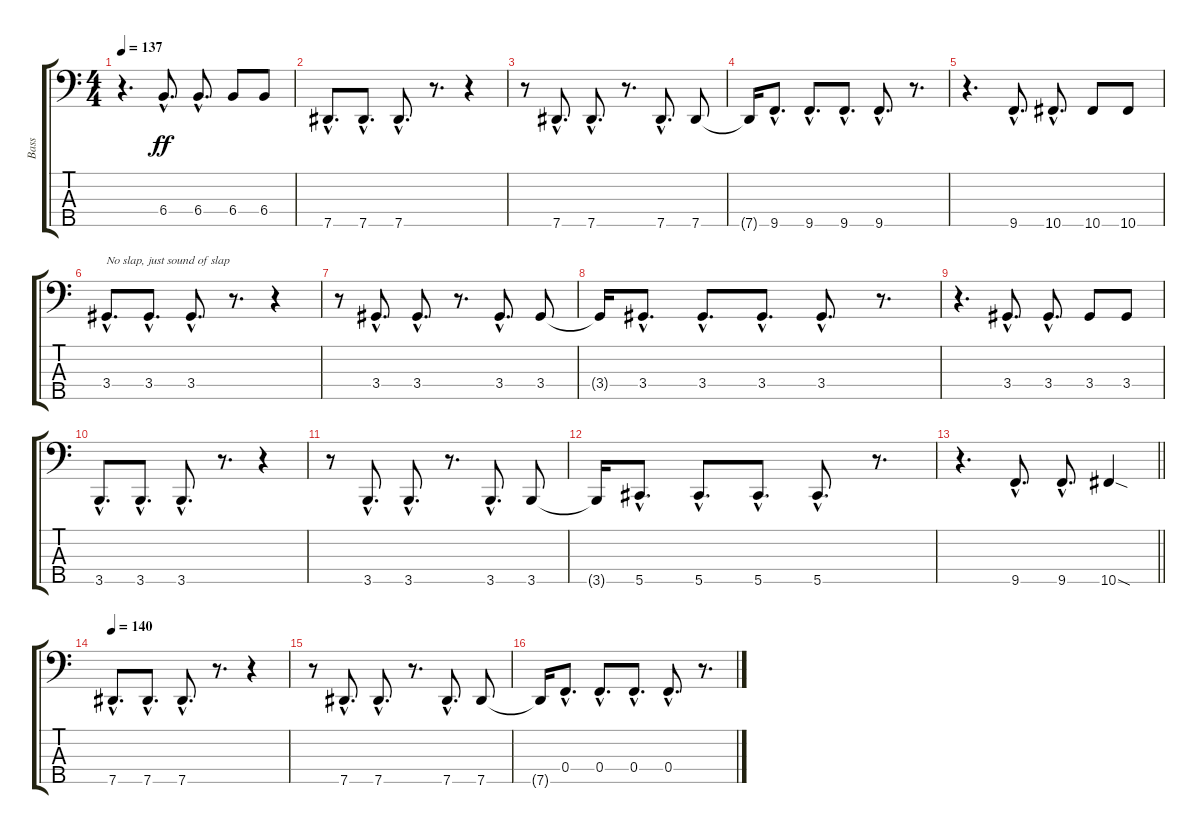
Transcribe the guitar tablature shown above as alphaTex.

\track ("Bass" "Bass") {instrument electricbasspick}
\staff {score tabs}
\tuning (Ab2 Eb2 Bb1 F1 Ab0) {hide}
\ts (4 4)
\tempo 137
\clef f4
\ks c
r.4{d dy ff} 6.4{hac}.8{d} 6.4{hac}.8{d} 6.4.8 6.4.8 |
7.5{hac}.8{d instrument electricbasspick} 7.5{hac}.8{d} 7.5{hac}.8{d} r.8{d} r.4 |
r.8 7.5{hac}.8{d} 7.5{hac}.8{d} r.8{d} 7.5{hac}.8{d} 7.5.8 |
7.5{t}.16 9.5{hac}.8{d} 9.5{hac}.8{d} 9.5{hac}.8{d} 9.5{hac}.8{d} r.8{d} |
r.4{d} 9.5{hac}.8{d} 10.5{hac}.8{d} 10.5.8 10.5.8 |
3.4{hac}.8{d txt "No slap, just sound of slap" volume 16 instrument slapbass1} 3.4{hac}.8{d} 3.4{hac}.8{d} r.8{d} r.4 |
r.8 3.4{hac}.8{d} 3.4{hac}.8{d} r.8{d} 3.4{hac}.8{d} 3.4.8 |
3.4{t}.16 3.4{hac}.8{d} 3.4{hac}.8{d} 3.4{hac}.8{d} 3.4{hac}.8{d} r.8{d} |
r.4{d} 3.4{hac}.8{d} 3.4{hac}.8{d} 3.4.8 3.4.8 |
3.5{hac}.8{d instrument electricbasspick} 3.5{hac}.8{d} 3.5{hac}.8{d} r.8{d} r.4 |
r.8 3.5{hac}.8{d} 3.5{hac}.8{d} r.8{d} 3.5{hac}.8{d} 3.5.8 |
3.5{t}.16 5.5{hac}.8{d} 5.5{hac}.8{d} 5.5{hac}.8{d} 5.5{hac}.8{d} r.8{d} |
\barLineRight lightlight
r.4{d} 9.5{hac}.8{d} 9.5{hac}.8{d} 10.5{sod}.4 |
\section ("" "")
\tempo 140
7.5{hac}.8{d} 7.5{hac}.8{d} 7.5{hac}.8{d} r.8{d} r.4 |
r.8 7.5{hac}.8{d} 7.5{hac}.8{d} r.8{d} 7.5{hac}.8{d} 7.5.8 |
7.5{t}.16 0.4{hac}.8{d} 0.4{hac}.8{d} 0.4{hac}.8{d} 0.4{hac}.8{d} r.8{d}
